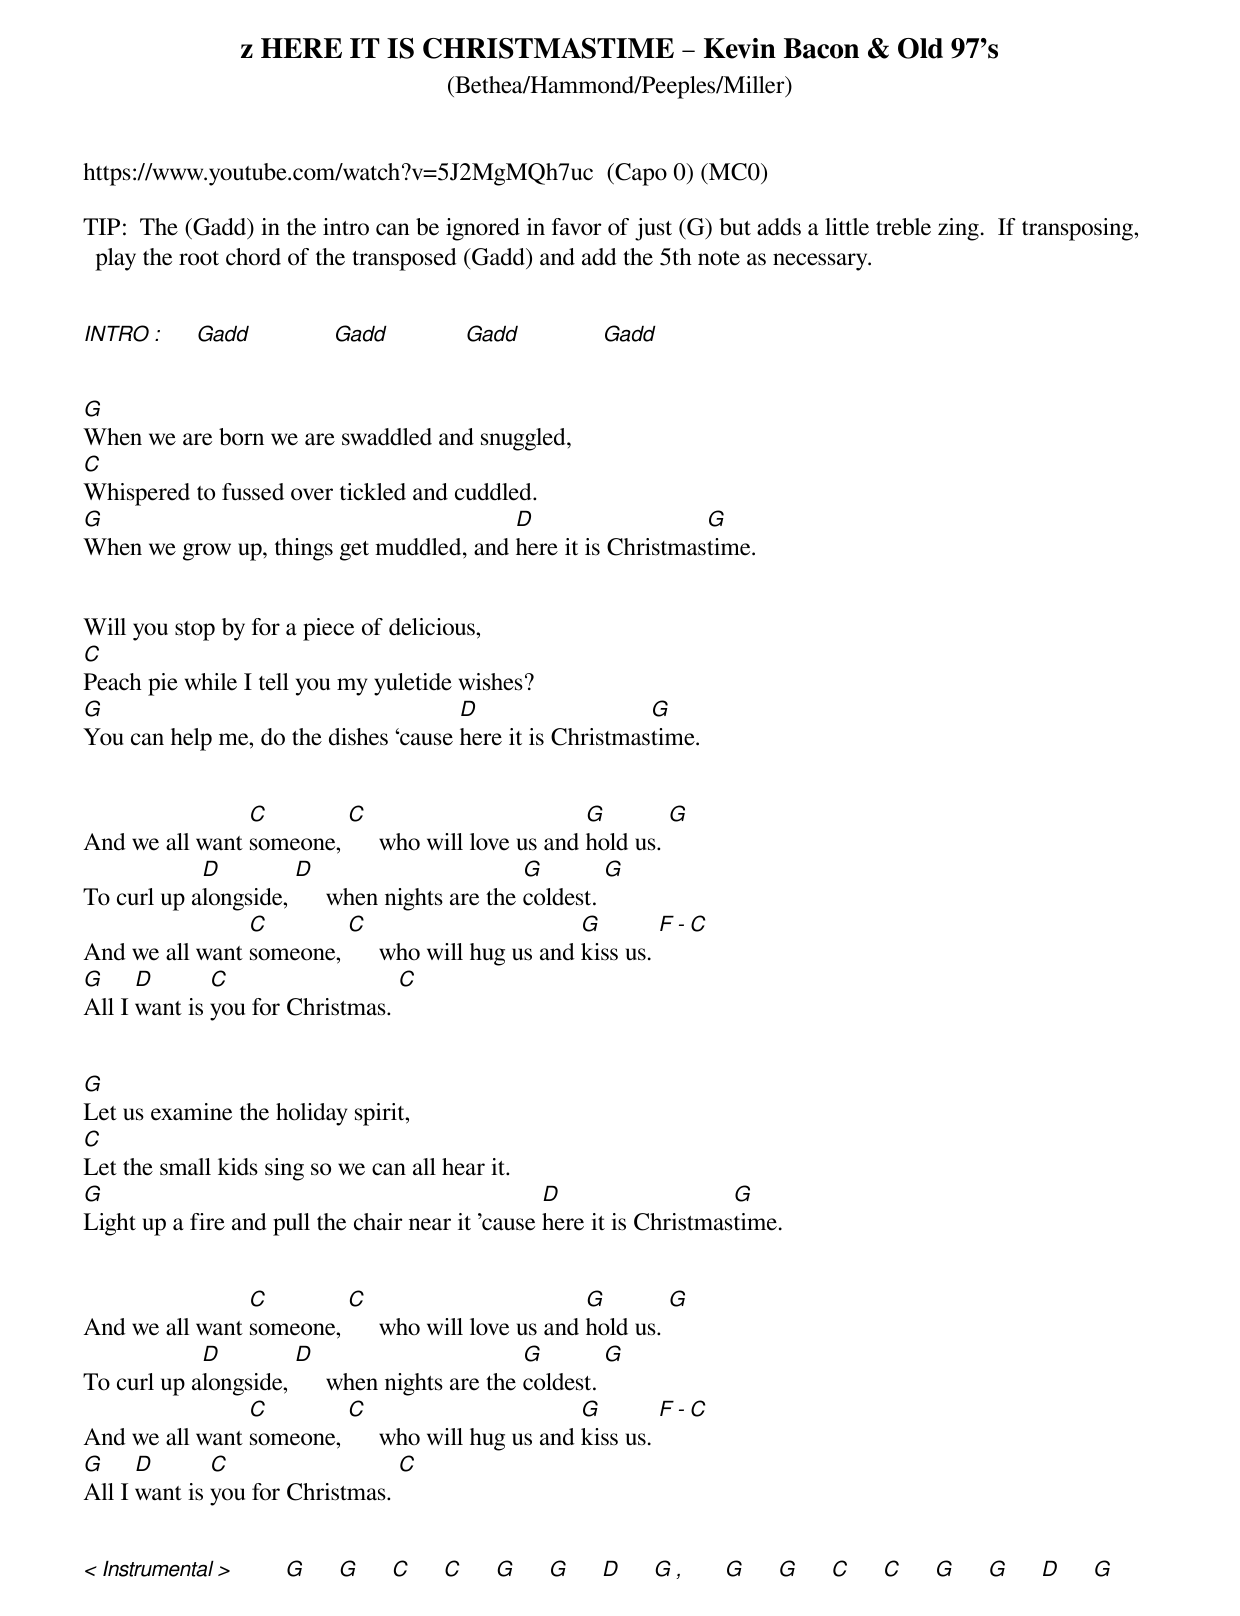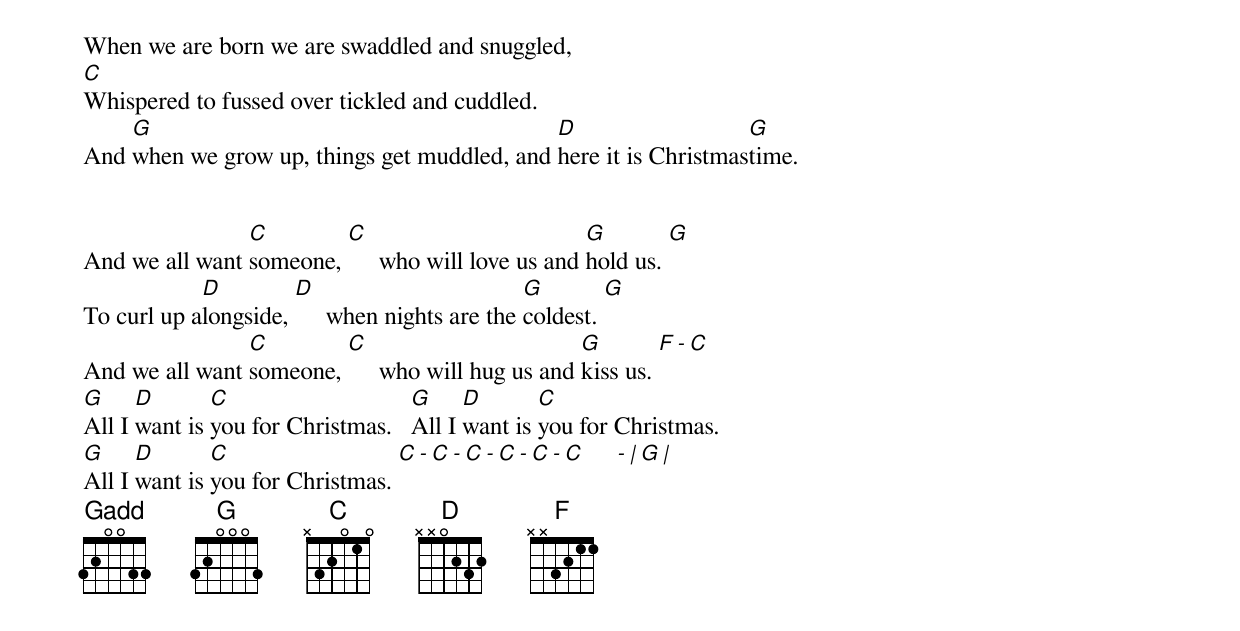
{define: F base-fret 1 frets x x 3 2 1 1}
{define: Gadd base-fret 1 frets 3 2 0 0 3 3}
{t:  z HERE IT IS CHRISTMASTIME – Kevin Bacon & Old 97’s }
{st: (Bethea/Hammond/Peeples/Miller) }
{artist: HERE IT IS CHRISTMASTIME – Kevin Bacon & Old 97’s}
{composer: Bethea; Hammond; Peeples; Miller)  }


https://www.youtube.com/watch?v=5J2MgMQh7uc  (Capo 0) (MC0)

TIP:  The (Gadd) in the intro can be ignored in favor of just (G) but adds a little treble zing.  If transposing, play the root chord of the transposed (Gadd) and add the 5th note as necessary.


[INTRO][:]     [Gadd]             [Gadd]            [Gadd]             [Gadd]


[G]When we are born we are swaddled and snuggled,
[C]Whispered to fussed over tickled and cuddled.
[G]When we grow up, things get muddled, and [D]here it is Christmas[G]time.


Will you stop by for a piece of delicious,
[C]Peach pie while I tell you my yuletide wishes?
[G]You can help me, do the dishes ‘cause [D]here it is Christmas[G]time.


And we all want [C]someone, [C]     who will love us and [G]hold us. [G]
To curl up a[D]longside, [D]     when nights are the [G]coldest. [G]
And we all want [C]someone, [C]     who will hug us and [G]kiss us. [F][-][C]
[G]All I [D]want is [C]you for Christmas. [C]


[G]Let us examine the holiday spirit,
[C]Let the small kids sing so we can all hear it.
[G]Light up a fire and pull the chair near it 'cause [D]here it is Christmas[G]time.


And we all want [C]someone, [C]     who will love us and [G]hold us. [G]
To curl up a[D]longside, [D]     when nights are the [G]coldest. [G]
And we all want [C]someone, [C]     who will hug us and [G]kiss us. [F][-][C]
[G]All I [D]want is [C]you for Christmas. [C]


[<][Instrumental][>]        [G]     [G]     [C]     [C]     [G]     [G]     [D]     [G][,]      [G]     [G]     [C]     [C]     [G]     [G]     [D]     [G]


When we are born we are swaddled and snuggled,
[C]Whispered to fussed over tickled and cuddled.
And [G]when we grow up, things get muddled, and [D]here it is Christmas[G]time.


And we all want [C]someone, [C]     who will love us and [G]hold us. [G]
To curl up a[D]longside, [D]     when nights are the [G]coldest. [G]
And we all want [C]someone, [C]     who will hug us and [G]kiss us. [F][-][C]
[G]All I [D]want is [C]you for Christmas.   [G]All I [D]want is [C]you for Christmas.
[G]All I [D]want is [C]you for Christmas. [C][-][C][-][C][-][C][-][C][-][C]     [-][|][G][|]
